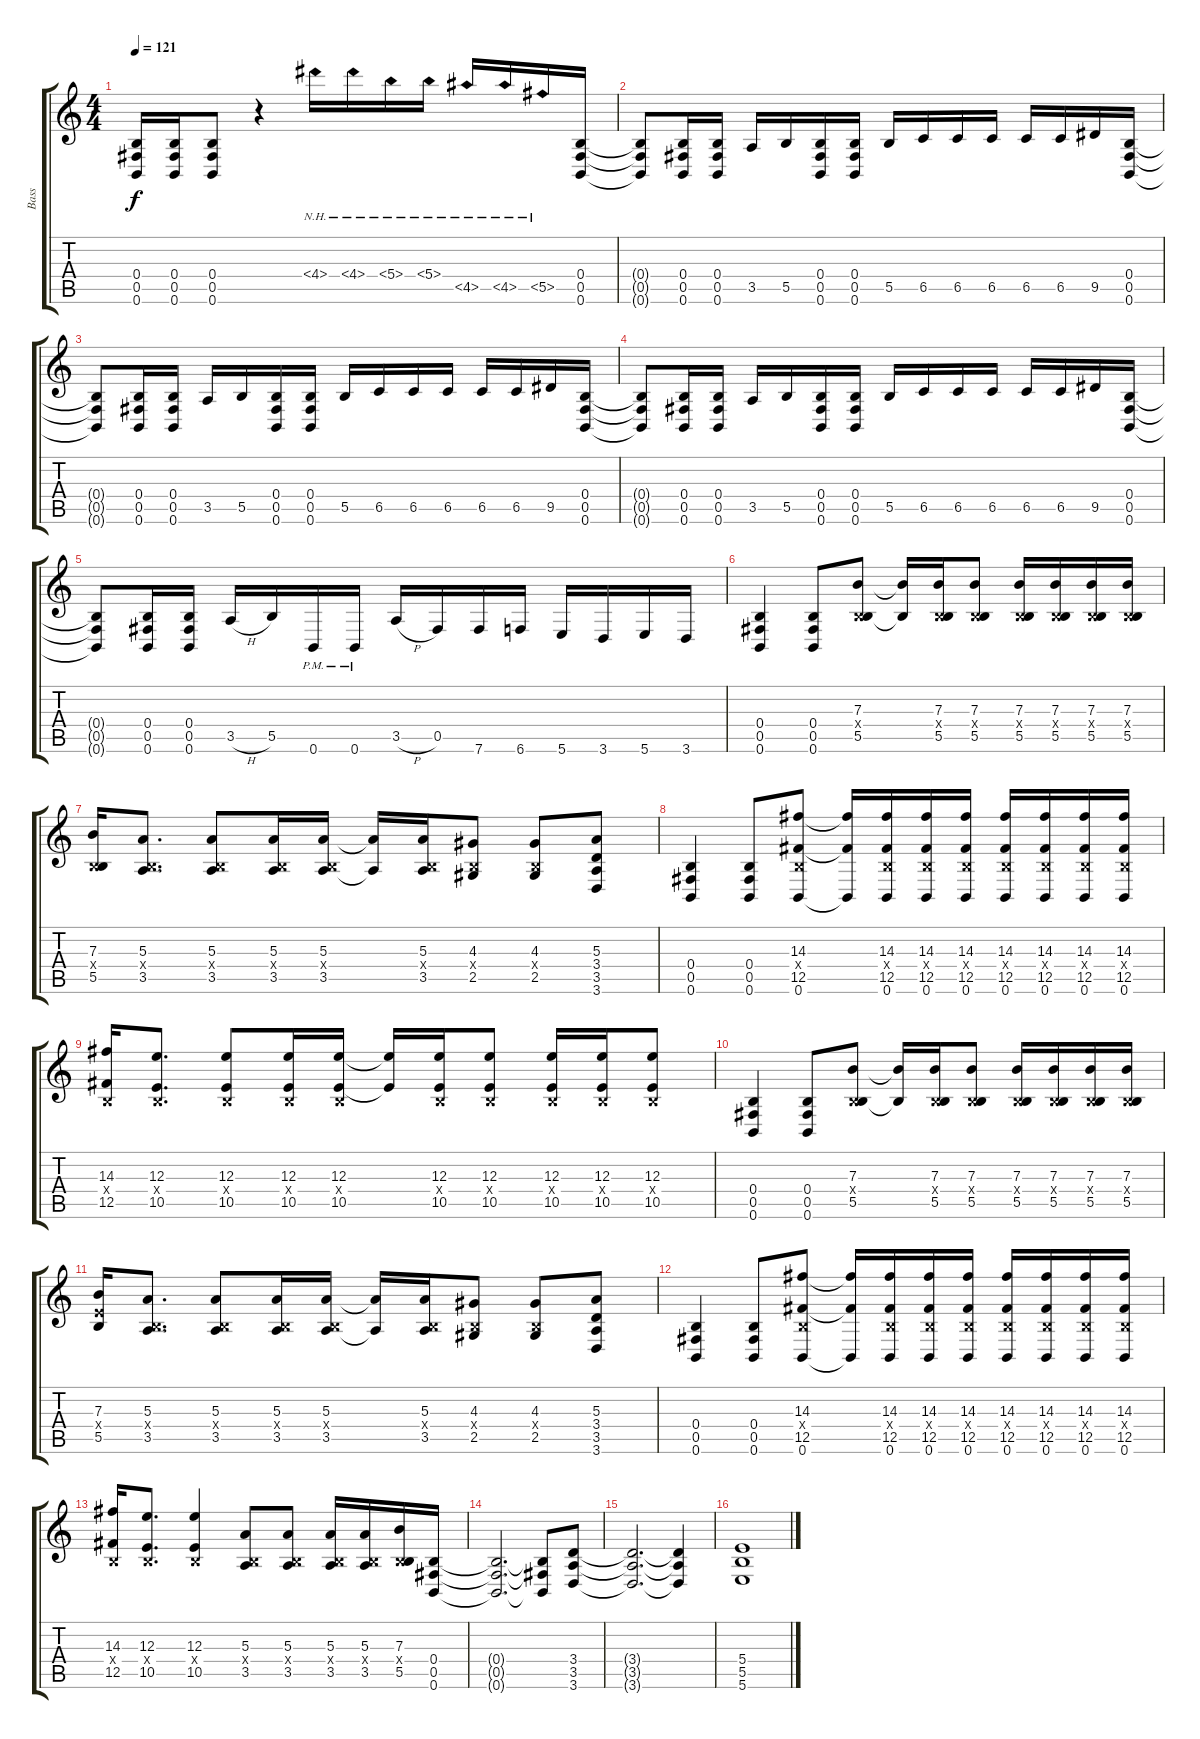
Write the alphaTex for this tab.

\track ("Bass" "Bass") {instrument electricbassfinger}
\staff {score tabs}
\tuning (Db4 Ab3 E3 B2 Gb2 B1) {hide}
\ts (4 4)
\tempo 121
\clef g2
\ks c
(0.4{t} 0.5{t} 0.6{t}).16{dy f} (0.4 0.5 0.6).16 (0.4 0.5 0.6).8 r.4 4.4{nh}.16 4.4{nh}.16 5.4{nh}.16 5.4{nh}.16 4.5{nh}.16 4.5{nh}.16 5.5{nh}.16 (0.4 0.5 0.6).16 |
(0.4{t} 0.5{t} 0.6{t}).8 (0.4 0.5 0.6).16 (0.4 0.5 0.6).16 3.5.16 5.5.16 (0.4 0.5 0.6).16 (0.4 0.5 0.6).16 5.5.16 6.5.16 6.5.16 6.5.16 6.5.16 6.5.16 9.5.16 (0.4 0.5 0.6).16 |
(0.4{t} 0.5{t} 0.6{t}).8 (0.4 0.5 0.6).16 (0.4 0.5 0.6).16 3.5.16 5.5.16 (0.4 0.5 0.6).16 (0.4 0.5 0.6).16 5.5.16 6.5.16 6.5.16 6.5.16 6.5.16 6.5.16 9.5.16 (0.4 0.5 0.6).16 |
(0.4{t} 0.5{t} 0.6{t}).8 (0.4 0.5 0.6).16 (0.4 0.5 0.6).16 3.5.16 5.5.16 (0.4 0.5 0.6).16 (0.4 0.5 0.6).16 5.5.16 6.5.16 6.5.16 6.5.16 6.5.16 6.5.16 9.5.16 (0.4 0.5 0.6).16 |
(0.4{t} 0.5{t} 0.6{t}).8 (0.4 0.5 0.6).16 (0.4 0.5 0.6).16 3.5{h}.16 5.5.16 0.6{pm}.16 0.6{pm}.16 3.5{h}.16 0.5.16 7.6.16 6.6.16 5.6.16 3.6.16 5.6.16 3.6.16 |
(0.4 0.5 0.6).4 (0.4 0.5 0.6).8 (7.3 0.4{x} 5.5).8 (7.3{t} 5.5{t}).16 (7.3 0.4{x} 5.5).16 (7.3 0.4{x} 5.5).8 (7.3 0.4{x} 5.5).16 (7.3 0.4{x} 5.5).16 (7.3 0.4{x} 5.5).16 (7.3 0.4{x} 5.5).16 |
(7.3 0.4{x} 5.5).16 (5.3 0.4{x} 3.5).8{d} (5.3 0.4{x} 3.5).8 (5.3 0.4{x} 3.5).16 (5.3 0.4{x} 3.5).16 (5.3{t} 3.5{t}).16 (5.3 0.4{x} 3.5).16 (4.3 0.4{x} 2.5).8 (4.3 0.4{x} 2.5).8 (5.3 3.4 3.5 3.6).8 |
(0.4 0.5 0.6).4 (0.4 0.5 0.6).8 (14.3 0.4{x} 12.5 0.6).8 (14.3{t} 12.5{t} 0.6{t}).16 (14.3 0.4{x} 12.5 0.6).16 (14.3 0.4{x} 12.5 0.6).16 (14.3 0.4{x} 12.5 0.6).16 (14.3 0.4{x} 12.5 0.6).16 (14.3 0.4{x} 12.5 0.6).16 (14.3 0.4{x} 12.5 0.6).16 (14.3 0.4{x} 12.5 0.6).16 |
(14.3 0.4{x} 12.5).16 (12.3 0.4{x} 10.5).8{d} (12.3 0.4{x} 10.5).8 (12.3 0.4{x} 10.5).16 (12.3 0.4{x} 10.5).16 (12.3{t} 10.5{t}).16 (12.3 0.4{x} 10.5).16 (12.3 0.4{x} 10.5).8 (12.3 0.4{x} 10.5).16 (12.3 0.4{x} 10.5).16 (12.3 0.4{x} 10.5).8 |
(0.4 0.5 0.6).4 (0.4 0.5 0.6).8 (7.3 0.4{x} 5.5).8 (7.3{t} 5.5{t}).16 (7.3 0.4{x} 5.5).16 (7.3 0.4{x} 5.5).8 (7.3 0.4{x} 5.5).16 (7.3 0.4{x} 5.5).16 (7.3 0.4{x} 5.5).16 (7.3 0.4{x} 5.5).16 |
(7.3 5.4{x} 5.5).16 (5.3 0.4{x} 3.5).8{d} (5.3 0.4{x} 3.5).8 (5.3 0.4{x} 3.5).16 (5.3 0.4{x} 3.5).16 (5.3{t} 3.5{t}).16 (5.3 0.4{x} 3.5).16 (4.3 0.4{x} 2.5).8 (4.3 0.4{x} 2.5).8 (5.3 3.4 3.5 3.6).8 |
(0.4 0.5 0.6).4 (0.4 0.5 0.6).8 (14.3 0.4{x} 12.5 0.6).8 (14.3{t} 12.5{t} 0.6{t}).16 (14.3 0.4{x} 12.5 0.6).16 (14.3 0.4{x} 12.5 0.6).16 (14.3 0.4{x} 12.5 0.6).16 (14.3 0.4{x} 12.5 0.6).16 (14.3 0.4{x} 12.5 0.6).16 (14.3 0.4{x} 12.5 0.6).16 (14.3 0.4{x} 12.5 0.6).16 |
(14.3 0.4{x} 12.5).16 (12.3 0.4{x} 10.5).8{d} (12.3 0.4{x} 10.5).4 (5.3 0.4{x} 3.5).8 (5.3 0.4{x} 3.5).8 (5.3 0.4{x} 3.5).16 (5.3 0.4{x} 3.5).16 (7.3 0.4{x} 5.5).16 (0.4 0.5 0.6).16 |
(0.4{t} 0.5{t} 0.6{t}).2{d} (0.4{t} 0.5{t} 0.6{t}).8 (3.4 3.5 3.6).8 |
(3.4{t} 3.5{t} 3.6{t}).2{d} (3.4{t} 3.5{t} 3.6{t}).4 |
(5.4 5.5 5.6).1
